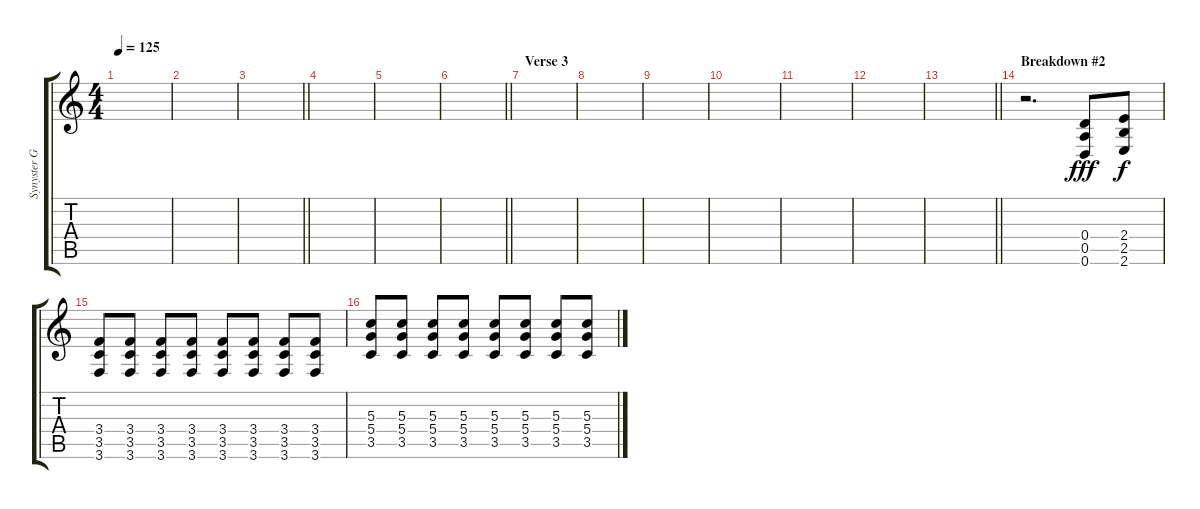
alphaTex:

\track ("Synyster Gates" "Synyster G") {instrument distortionguitar}
\staff {score tabs}
\tuning (E4 B3 G3 D3 A2 D2) {hide}
\ts (4 4)
\tempo 125
\clef g2
\ks c
|
|
\barLineRight lightlight
|
|
|
\barLineRight lightlight
|
\section ("" "Verse 3")
|
|
|
|
|
|
\barLineRight lightlight
|
\section ("" "Breakdown #2")
r.2{d} (0.4 0.5 0.6).8{dy fff} (2.4 2.5 2.6).8{dy f} |
(3.4 3.5 3.6).8 (3.4 3.5 3.6).8 (3.4 3.5 3.6).8 (3.4 3.5 3.6).8 (3.4 3.5 3.6).8 (3.4 3.5 3.6).8 (3.4 3.5 3.6).8 (3.4 3.5 3.6).8 |
(5.3 5.4 3.5).8 (5.3 5.4 3.5).8 (5.3 5.4 3.5).8 (5.3 5.4 3.5).8 (5.3 5.4 3.5).8 (5.3 5.4 3.5).8 (5.3 5.4 3.5).8 (5.3 5.4 3.5).8
